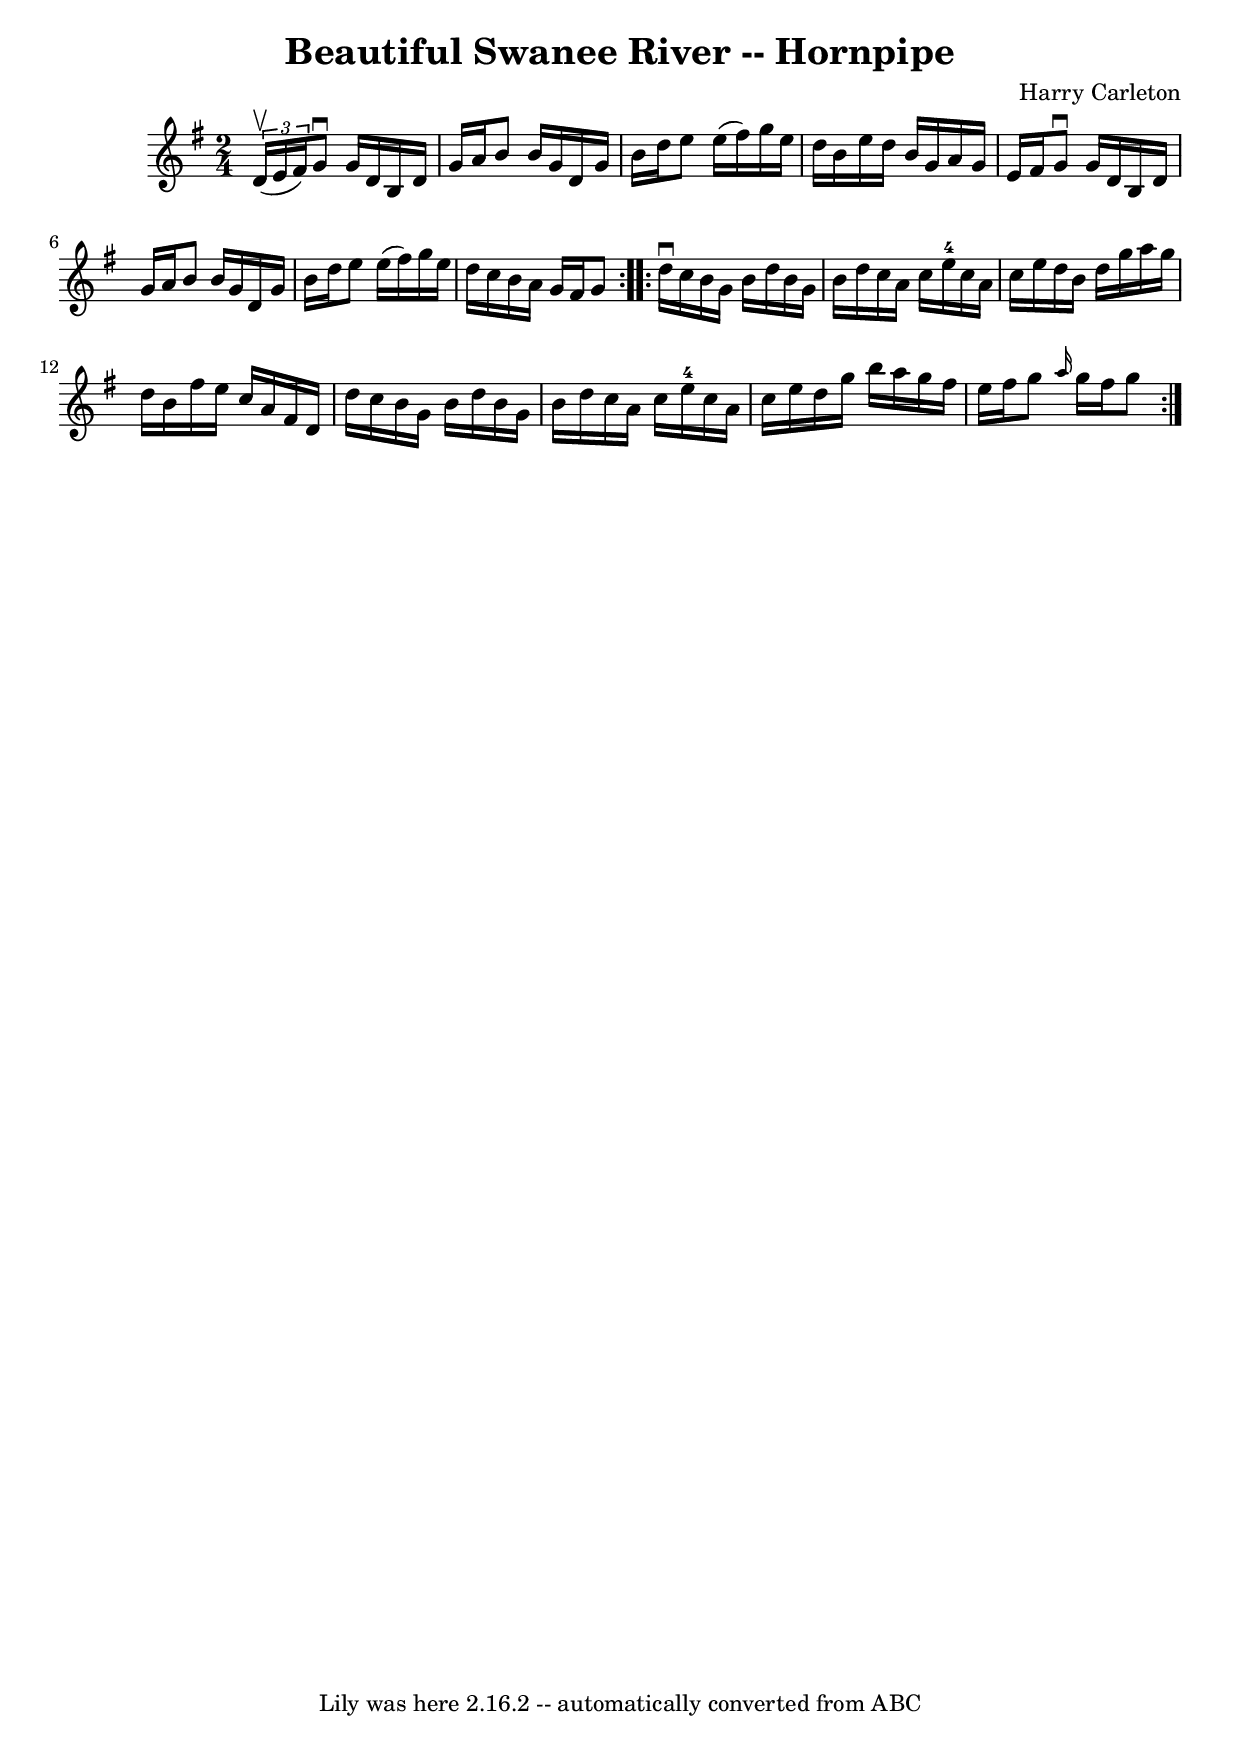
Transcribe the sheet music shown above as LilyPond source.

\version "2.16.2"
\include "Mammoth.ily"
\header {
  %% book = "Cole's 1000 Fiddle Tunes"
  composer = "Harry Carleton"
  crossRefNumber = "1"
  footnotes = ""
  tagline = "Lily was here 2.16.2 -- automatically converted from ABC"
  title = "Beautiful Swanee River -- Hornpipe"

}
voicedefault =  {



  \repeat volta 2 {

    \time 2/4 
    \key g \major
    \times 2/3 { d'16 (^\upbow e'16 fis'16)  	       }   |
    g'8^\downbow g'16 d'16 b16 d'16 g'16 a'16   |
    b'8 b'16 g'16 d'16 g'16 b'16 d''16  |
         e''8 e''16 (fis''16) g''16 e''16 d''16 b'16   |
         e''16 d''16 b'16 g'16 a'16 g'16 e'16 fis'16   |
         g'8^\downbow g'16 d'16 b16 d'16 g'16 a'16   |
    b'8         b'16 g'16 d'16 g'16 b'16 d''16   |
    e''8 e''16 (     fis''16) g''16 e''16 d''16 c''16   |
    b'16 a'16 g'16 
    fis'16 g'8  
  }     
  \repeat volta 2 {     d''16^\downbow c''16   |
         b'16 g'16 b'16 d''16 b'16 g'16 b'16 d''16   |
         c''16 a'16 c''16 e''16-4 c''16 a'16 c''16 e''16    |
    d''16 b'16 d''16 g''16 a''16 g''16 d''16 b'16   |
    fis''16 e''16 c''16 a'16 fis'16 d'16 d''16         c''16   |
    b'16 g'16 b'16 d''16 b'16 g'16 b'16         d''16   |
    c''16 a'16 c''16 e''16-4 c''16 a'16 c''16      e''16   |
    d''16 g''16 b''16 a''16 g''16 fis''16         e''16 fis''16   |
    g''8  \grace { a''16  
		 } g''16 fis''16    
    g''8  
  }   

}

\score{
  <<

    \context Staff="default"
    {
      \voicedefault 
      
    }

  >>
  \layout {
    
  }
  \midi {
  }

}
